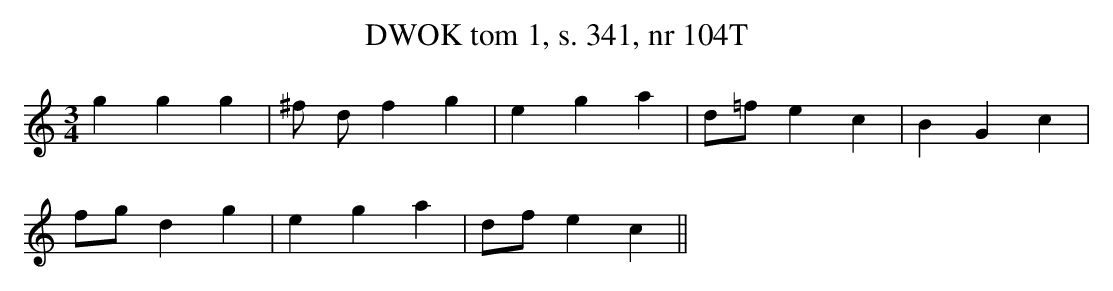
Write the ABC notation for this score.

X:1
T: DWOK tom 1, s. 341, nr 104T
M: 3/4
L: 1/8
K: C
g2g2g2|^f df2g2|e2g2a2|d=fe2c2|B2G2c2|
fgd2g2|e2g2a2|dfe2c2||
